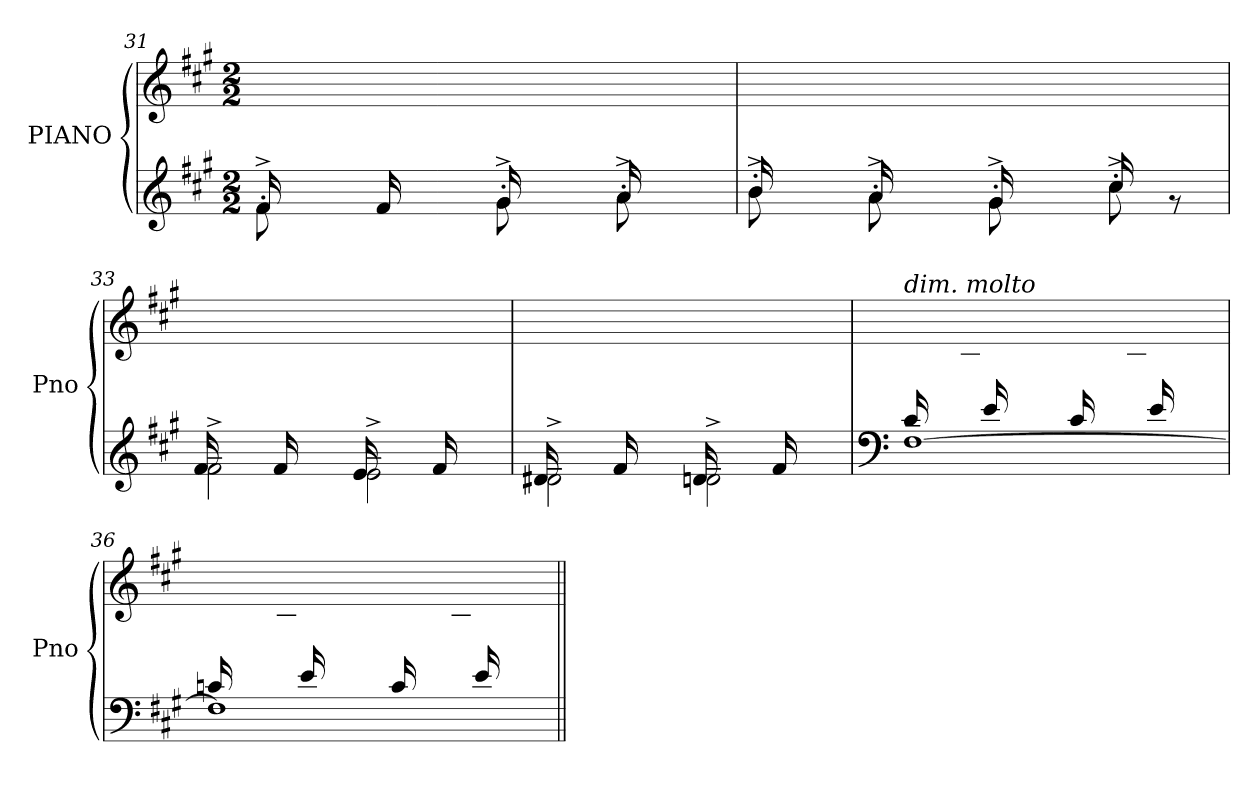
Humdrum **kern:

**kern	**kern	**dynam
*part1	*part1	*part1
*staff2	*staff1	*staff1/2
*I"PIANO	*	*
*I'Pno	*	*
!!LO:PB:g=z
*clefG2	*clefG2	*
*k[f#c#g#]	*k[f#c#g#]	*
*M2/2	*M2/2	*
=31	=31	=31
*^	*	*
*	*^	*	*
!	!	!	!	!LO:DY:b
!	!	!	!	!LO:DY:n=1:b
16f#/LL	1ryy	8f#'^\	16ryy	f other-dynamics
8.ryy	.	.	16ff#\	.
.	.	4.ryy	16a\	.
.	.	.	16f#\JJ	.
16f#/LL	.	.	16ryy	.
8.ryy	.	.	16ff#\	.
.	.	.	16a\	.
.	.	.	16f#\JJ	.
16g#/LL	.	8g#'^\	16ryy	.
8.ryy	.	.	16ff#\	.
.	.	8ryy	16b\	.
.	.	.	16g#\JJ	.
16a/LL	.	8a'^\	16ryy	.
8.ryy	.	.	16ff#\	.
.	.	8ryy	16cc#\	.
.	.	.	16a\JJ	.
=32	=32	=32	=32	=32
16b/LL	1ryy	8b'^\	16ryy	.
8.ryy	.	.	16ff#\	.
.	.	8ryy	16dd\	.
.	.	.	16b\JJ	.
16a/LL	.	8a'^\	16ryy	.
8.ryy	.	.	16ff#\	.
.	.	8ryy	16cc#\	.
.	.	.	16a\JJ	.
16g#/LL	.	8g#'^\	16ryy	.
8.ryy	.	.	16ff#\	.
.	.	8ryy	16b\	.
.	.	.	16g#\JJ	.
16cc#/LL	.	8cc#'^\	16ryy	.
8.ryy	.	.	16gg#\	.
.	.	8r	16ee#X\	.
.	.	.	16cc#\JJ	.
=33	=33	=33	=33	=33
16f#/LL	1ryy	2f#~^\	16ryy	.
8.ryy	.	.	16cc#\	.
.	.	.	16a\	.
.	.	.	16f#\JJ	.
16f#/LL	.	.	16ryy	.
8.ryy	.	.	16f#\	.
.	.	.	16a\	.
.	.	.	16cc#\JJ	.
16e/LL	.	2e~^\	16ryy	.
8.ryy	.	.	16cc#\	.
.	.	.	16a\	.
.	.	.	16f#\JJ	.
16f#/LL	.	.	16ryy	.
8.ryy	.	.	16f#\	.
.	.	.	16a\	.
.	.	.	16cc#\JJ	.
!!LO:LB:g=z
=34	=34	=34	=34	=34
16d#X/LL	1ryy	2d#X~^\	16ryy	.
8.ryy	.	.	16cc#\	.
.	.	.	16a\	.
.	.	.	16f#\JJ	.
16f#/LL	.	.	16ryy	.
8.ryy	.	.	16f#\	.
.	.	.	16a\	.
.	.	.	16cc#\JJ	.
16dn/LL	.	2dn~^\	16ryy	.
8.ryy	.	.	16cc#\	.
.	.	.	16a\	.
.	.	.	16f#\JJ	.
16f#/LL	.	.	16ryy	.
8.ryy	.	.	16f#\	.
.	.	.	16a\	.
.	.	.	16cc#\JJ	.
=35	=35	=35	=35	=35
*clefF4	*	*	*	*
!	!	!	!LO:TX:a:i:t=dim.     molto	!
16c#/LL	1ryy	[1F#~	16ryy	.
8.ryy	.	.	16a\	.
.	.	.	16f#\	.
.	.	.	16c#\JJ	.
16e/LL	.	.	16ryy	.
8.ryy	.	.	16a\	.
.	.	.	16f#\	.
.	.	.	16d#X\JJ	.
16c#/LL	.	.	16ryy	.
8.ryy	.	.	16a\	.
.	.	.	16f#\	.
.	.	.	16c#\JJ	.
16e/LL	.	.	16ryy	.
8.ryy	.	.	16a\	.
.	.	.	16f#\	.
.	.	.	16d#\JJ	.
=36	=36	=36	=36	=36
16cn/LL	1ryy	1F#]	16ryy	.
8.ryy	.	.	16a\	.
.	.	.	16f#\	.
.	.	.	16cn\JJ	.
16e/LL	.	.	16ryy	.
8.ryy	.	.	16a\	.
.	.	.	16f#\	.
.	.	.	16dn\JJ	.
16c/LL	.	.	16ryy	.
8.ryy	.	.	16a\	.
.	.	.	16f#\	.
.	.	.	16c\JJ	.
16e/LL	.	.	16ryy	.
8.ryy	.	.	16a\	.
.	.	.	16f#\	.
.	.	.	16d\JJ	.
*v	*v	*v	*	*
=||	=||	=||
*-	*-	*-
